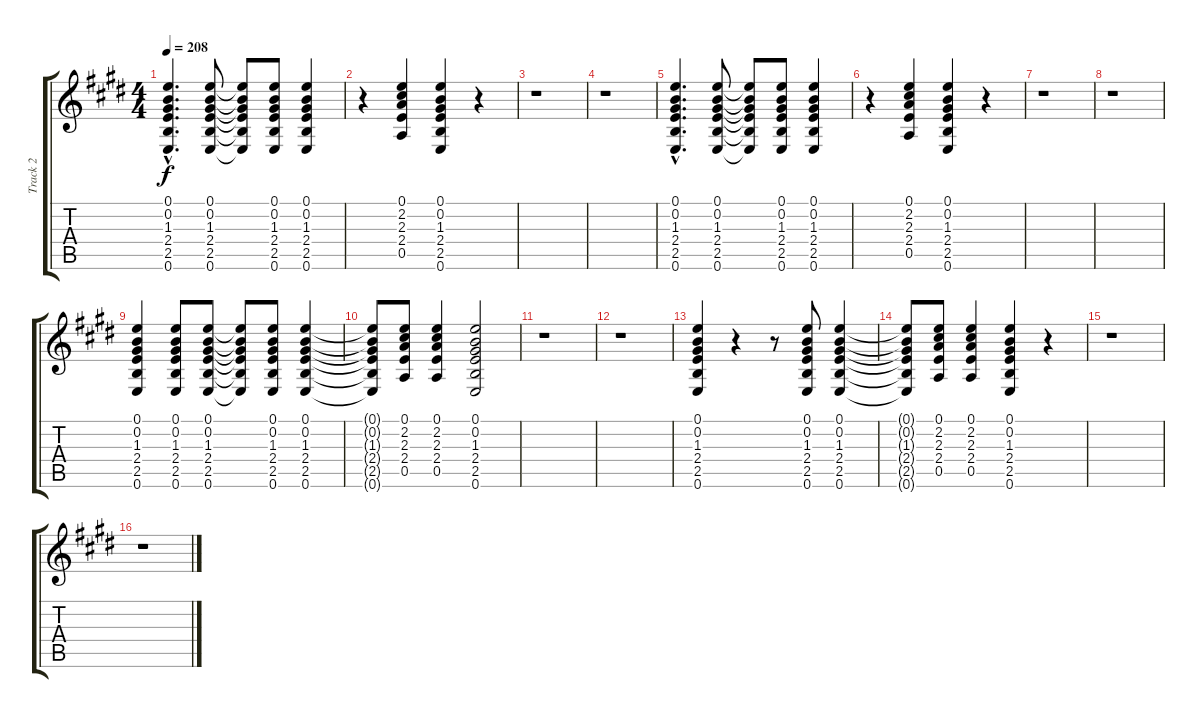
\track ("Track 2" "Track 2") {instrument distortionguitar}
\staff {score tabs}
\tuning (E4 B3 G3 D3 A2 E2) {hide}
\ts (4 4)
\tempo 208
\clef g2
\ks e
(0.1{hac} 0.2{hac} 1.3{hac} 2.4{hac} 2.5{hac} 0.6{hac}).4{d dy f} (0.1 0.2 1.3 2.4 2.5 0.6).8 (0.1{t} 0.2{t} 1.3{t} 2.4{t} 2.5{t} 0.6{t}).8 (0.1 0.2 1.3 2.4 2.5 0.6).8 (0.1 0.2 1.3 2.4 2.5 0.6).4 |
r.4 (0.1 2.2 2.3 2.4 0.5).4 (0.1 0.2 1.3 2.4 2.5 0.6).4 r.4 |
r.1 |
r.1 |
(0.1{hac} 0.2{hac} 1.3{hac} 2.4{hac} 2.5{hac} 0.6{hac}).4{d} (0.1 0.2 1.3 2.4 2.5 0.6).8 (0.1{t} 0.2{t} 1.3{t} 2.4{t} 2.5{t} 0.6{t}).8 (0.1 0.2 1.3 2.4 2.5 0.6).8 (0.1 0.2 1.3 2.4 2.5 0.6).4 |
r.4 (0.1 2.2 2.3 2.4 0.5).4 (0.1 0.2 1.3 2.4 2.5 0.6).4 r.4 |
r.1 |
r.1 |
(0.1 0.2 1.3 2.4 2.5 0.6).4 (0.1 0.2 1.3 2.4 2.5 0.6).8 (0.1 0.2 1.3 2.4 2.5 0.6).8 (0.1{t} 0.2{t} 1.3{t} 2.4{t} 2.5{t} 0.6{t}).8 (0.1 0.2 1.3 2.4 2.5 0.6).8 (0.1 0.2 1.3 2.4 2.5 0.6).4 |
(0.1{t} 0.2{t} 1.3{t} 2.4{t} 2.5{t} 0.6{t}).8 (0.1 2.2 2.3 2.4 0.5).8 (0.1 2.2 2.3 2.4 0.5).4 (0.1 0.2 1.3 2.4 2.5 0.6).2 |
r.1 |
r.1 |
(0.1 0.2 1.3 2.4 2.5 0.6).4 r.4 r.8 (0.1 0.2 1.3 2.4 2.5 0.6).8 (0.1 0.2 1.3 2.4 2.5 0.6).4 |
(0.1{t} 0.2{t} 1.3{t} 2.4{t} 2.5{t} 0.6{t}).8 (0.1 2.2 2.3 2.4 0.5).8 (0.1 2.2 2.3 2.4 0.5).4 (0.1 0.2 1.3 2.4 2.5 0.6).4 r.4 |
r.1 |
r.1
